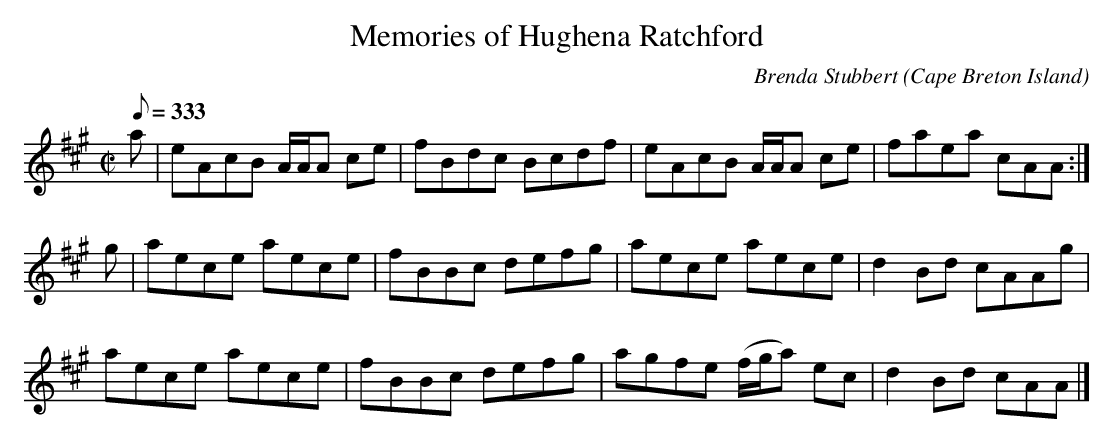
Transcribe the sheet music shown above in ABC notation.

X:1
T:Memories of Hughena Ratchford
C:Brenda Stubbert
O:Cape Breton Island
L:1/8
Q:333
M:C|
K:A
a|eAcB A/A/A ce|fBdc Bcdf|eAcB A/A/A ce|faea cAA:|
g|aece aece|fBBc defg|aece aece|d2Bd cAAg|
aece aece|fBBc defg|agfe (f/g/a) ec|d2Bd cAA|]
